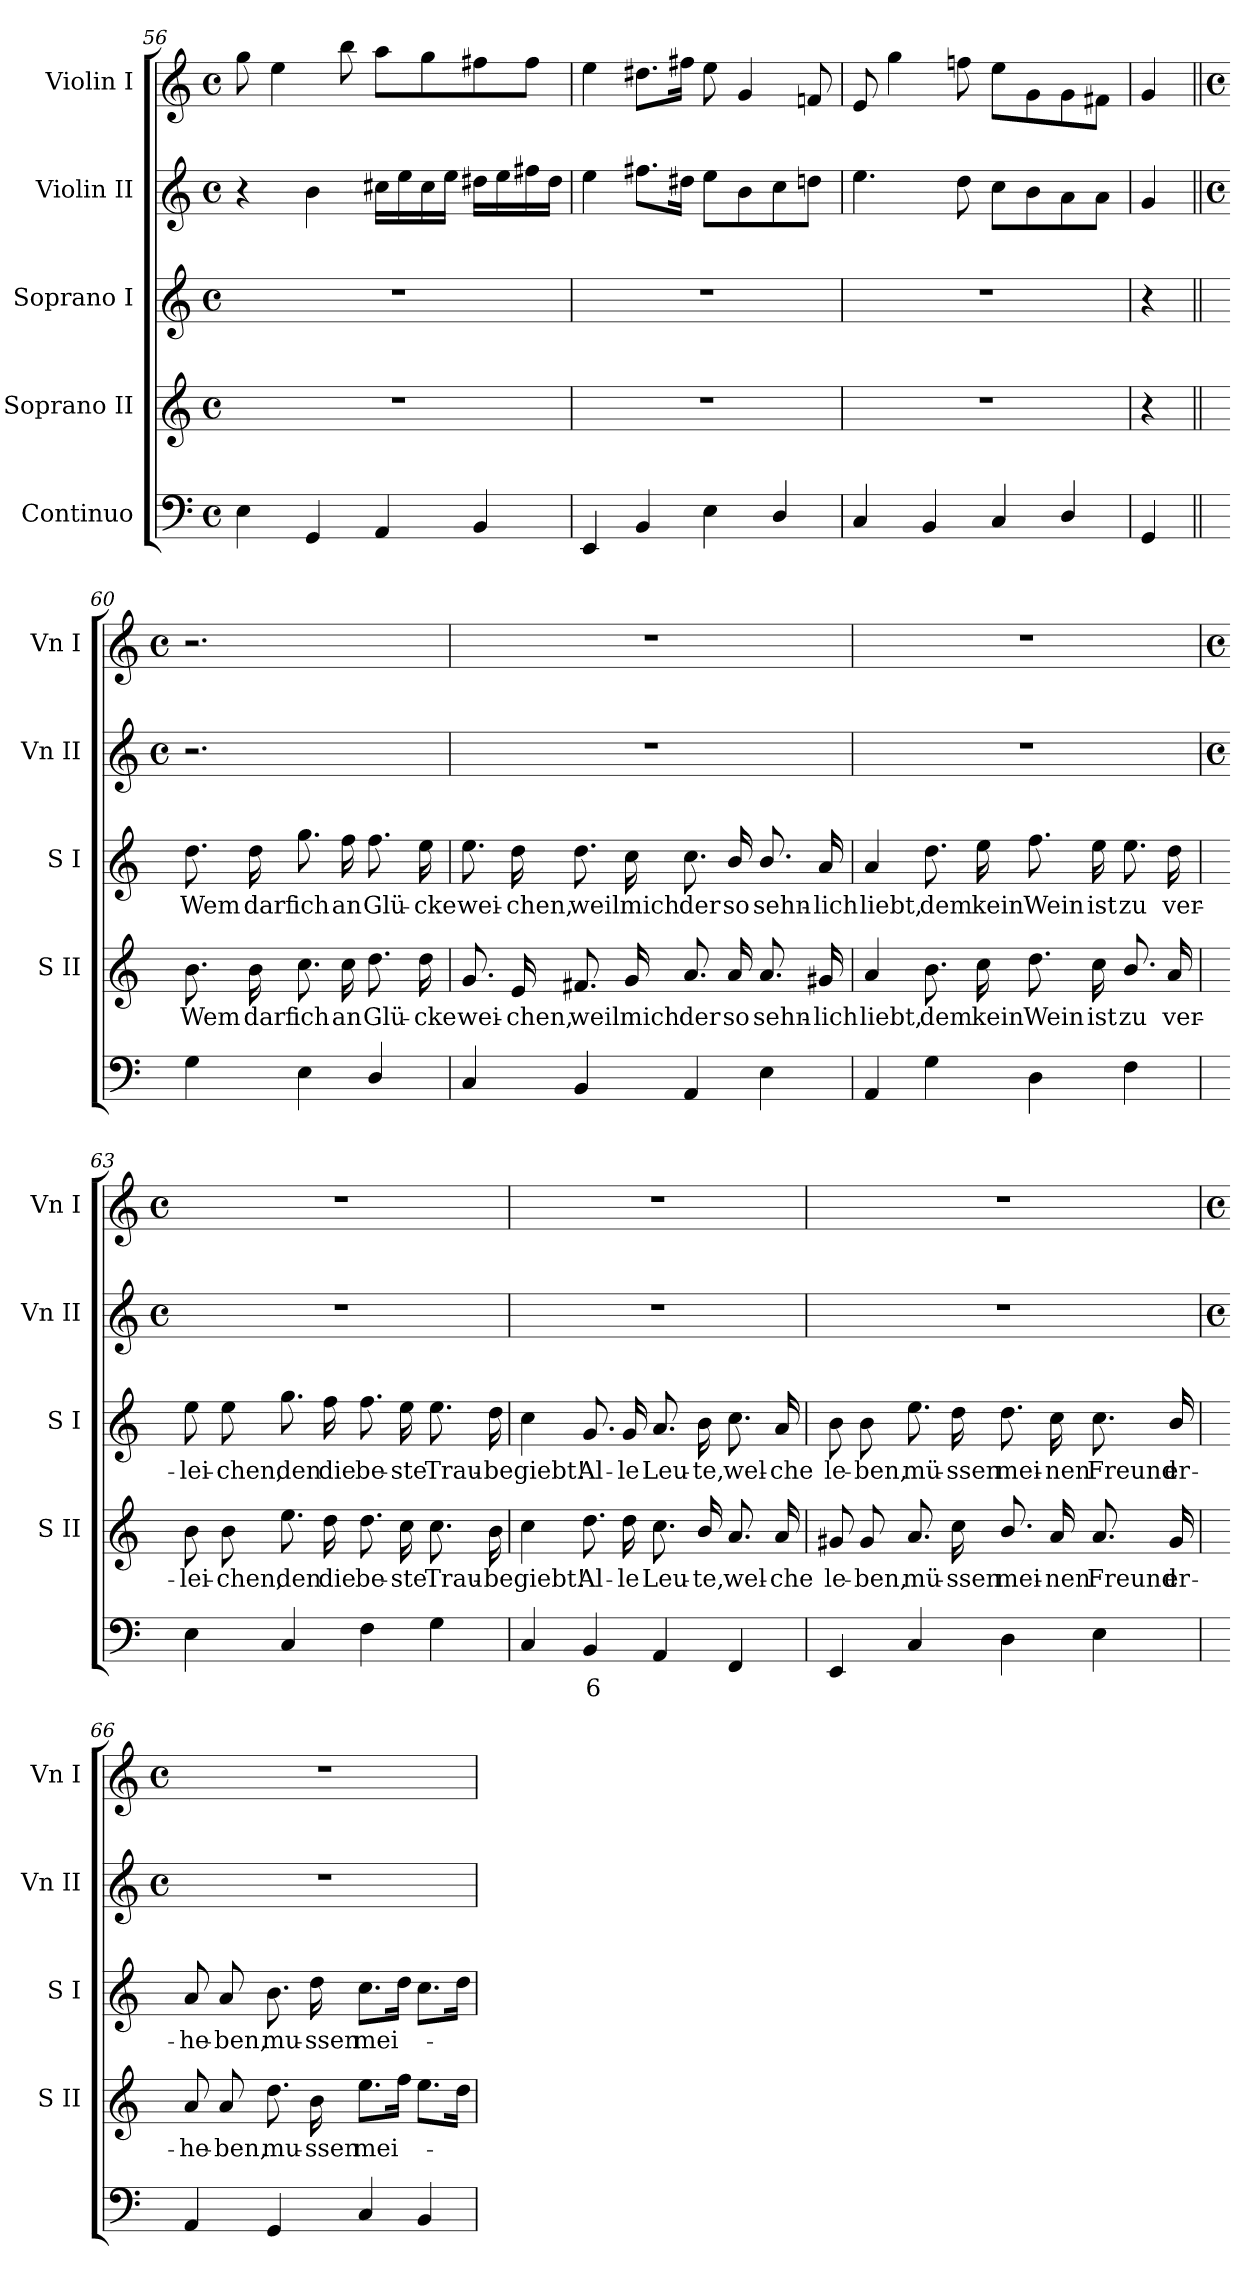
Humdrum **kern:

**kern	**text	**kern	**text	**kern	**text	**kern	**kern
*part5	*part5	*part4	*part4	*part3	*part3	*part2	*part1
*staff5	*staff5	*staff4	*staff4	*staff3	*staff3	*staff2	*staff1
*I"Continuo	*	*I"Soprano II	*	*I"Soprano I	*	*I"Violin II	*I"Violin I
*	*	*I'S II	*	*I'S I	*	*I'Vn II	*I'Vn I
*clefF4	*	*clefG2	*	*clefG2	*	*clefG2	*clefG2
*k[]	*	*k[]	*	*k[]	*	*k[]	*k[]
*C:	*	*C:	*	*C:	*	*C:	*C:
*M4/4	*	*M4/4	*	*M4/4	*	*M4/4	*M4/4
*met(c)	*	*met(c)	*	*met(c)	*	*met(c)	*met(c)
=56	=56	=56	=56	=56	=56	=56	=56
4E	.	1r	.	1r	.	4r	8gg
.	.	.	.	.	.	.	4ee
4GG	.	.	.	.	.	4b	.
.	.	.	.	.	.	.	8bb
4AA	.	.	.	.	.	16cc#XLL	8aaL
.	.	.	.	.	.	16ee	.
.	.	.	.	.	.	16cc#	8gg
.	.	.	.	.	.	16eeJJ	.
4BB	.	.	.	.	.	16dd#XLL	8ff#X
.	.	.	.	.	.	16ee	.
.	.	.	.	.	.	16ff#X	8ff#J
.	.	.	.	.	.	16dd#JJ	.
=57	=57	=57	=57	=57	=57	=57	=57
4EE	.	1r	.	1r	.	4ee	4ee
4BB	.	.	.	.	.	8.ff#XL	8.dd#XL
.	.	.	.	.	.	16dd#XJ	16ff#XJ
4E	.	.	.	.	.	8eeL	8ee
.	.	.	.	.	.	8b	4g
4D/	.	.	.	.	.	8cc	.
.	.	.	.	.	.	8ddnJ	8fn
=58	=58	=58	=58	=58	=58	=58	=58
4C	.	1r	.	1r	.	4.ee	8e
.	.	.	.	.	.	.	4gg
4BB	.	.	.	.	.	.	.
.	.	.	.	.	.	8dd	8ffn
4C	.	.	.	.	.	8ccL	8eeL
.	.	.	.	.	.	8b	8g
4D/	.	.	.	.	.	8a	8g
.	.	.	.	.	.	8aJ	8f#XJ
=59	=59	=59	=59	=59	=59	=59	=59
4GG	.	4r	.	4r	.	4g	4g
!!LO:LB:g=z
=60||	=60||	=60||	=60||	=60||	=60||	=60||	=60||
*	*	*	*	*	*	*M4/4	*M4/4
*	*	*	*	*	*	*met(c)	*met(c)
!	!	!	!LO:LY:b	!	!LO:LY:b	!	!
4G	.	8.b	Wem	8.dd	Wem	2.r	2.r
!	!	!	!LO:LY:b	!	!LO:LY:b	!	!
.	.	16b	darf	16dd	darf	.	.
!	!	!	!LO:LY:b	!	!LO:LY:b	!	!
4E	.	8.cc	ich	8.gg	ich	.	.
!	!	!	!LO:LY:b	!	!LO:LY:b	!	!
.	.	16cc	an	16ff	an	.	.
!	!	!	!LO:LY:b	!	!LO:LY:b	!	!
4D/	.	8.dd	Glü-	8.ff	Glü-	.	.
!	!	!	!LO:LY:b	!	!LO:LY:b	!	!
.	.	16dd	-cke	16ee	-cke	.	.
=61	=61	=61	=61	=61	=61	=61	=61
!	!	!	!LO:LY:b	!	!LO:LY:b	!	!
4C	.	8.g	wei-	8.ee	wei-	1r	1r
!	!	!	!LO:LY:b	!	!LO:LY:b	!	!
.	.	16e	-chen,	16dd	-chen,	.	.
!	!	!	!LO:LY:b	!	!LO:LY:b	!	!
4BB	.	8.f#X	weil	8.dd	weil	.	.
!	!	!	!LO:LY:b	!	!LO:LY:b	!	!
.	.	16g	mich	16cc	mich	.	.
!	!	!	!LO:LY:b	!	!LO:LY:b	!	!
4AA	.	8.a	der	8.cc	der	.	.
!	!	!	!LO:LY:b	!	!LO:LY:b	!	!
.	.	16a	so	16b/	so	.	.
!	!	!	!LO:LY:b	!	!LO:LY:b	!	!
4E	.	8.a	sehn-	8.b/	sehn-	.	.
!	!	!	!LO:LY:b	!	!LO:LY:b	!	!
.	.	16g#X	-lich	16a	-lich	.	.
=62	=62	=62	=62	=62	=62	=62	=62
!	!	!	!LO:LY:b	!	!LO:LY:b	!	!
4AA	.	4a	liebt,	4a	liebt,	1r	1r
!	!	!	!LO:LY:b	!	!LO:LY:b	!	!
4G	.	8.b	dem	8.dd	dem	.	.
!	!	!	!LO:LY:b	!	!LO:LY:b	!	!
.	.	16cc	kein	16ee	kein	.	.
!	!	!	!LO:LY:b	!	!LO:LY:b	!	!
4D	.	8.dd	Wein	8.ff	Wein	.	.
!	!	!	!LO:LY:b	!	!LO:LY:b	!	!
.	.	16cc	ist	16ee	ist	.	.
!	!	!	!LO:LY:b	!	!LO:LY:b	!	!
4F	.	8.b/	zu	8.ee	zu	.	.
!	!	!	!LO:LY:b	!	!LO:LY:b	!	!
.	.	16a	ver-	16dd	ver-	.	.
!!LO:LB:g=z
=63	=63	=63	=63	=63	=63	=63	=63
*	*	*	*	*	*	*M4/4	*M4/4
*	*	*	*	*	*	*met(c)	*met(c)
!	!	!	!LO:LY:b	!	!LO:LY:b	!	!
4E	.	8b	-lei-	8ee	-lei-	1r	1r
!	!	!	!LO:LY:b	!	!LO:LY:b	!	!
.	.	8b	-chen,	8ee	-chen,	.	.
!	!	!	!LO:LY:b	!	!LO:LY:b	!	!
4C	.	8.ee	den	8.gg	den	.	.
!	!	!	!LO:LY:b	!	!LO:LY:b	!	!
.	.	16dd	die	16ff	die	.	.
!	!	!	!LO:LY:b	!	!LO:LY:b	!	!
4F	.	8.dd	be-	8.ff	be-	.	.
!	!	!	!LO:LY:b	!	!LO:LY:b	!	!
.	.	16cc	-ste	16ee	-ste	.	.
!	!	!	!LO:LY:b	!	!LO:LY:b	!	!
4G	.	8.cc	Trau-	8.ee	Trau-	.	.
!	!	!	!LO:LY:b	!	!LO:LY:b	!	!
.	.	16b	-be	16dd	-be	.	.
=64	=64	=64	=64	=64	=64	=64	=64
!	!	!	!LO:LY:b	!	!LO:LY:b	!	!
4C	.	4cc	giebt!	4cc	giebt!	1r	1r
!	!LO:LY:b	!	!LO:LY:b	!	!LO:LY:b	!	!
4BB	6	8.dd	Al-	8.g	Al-	.	.
!	!	!	!LO:LY:b	!	!LO:LY:b	!	!
.	.	16dd	-le	16g	-le	.	.
!	!	!	!LO:LY:b	!	!LO:LY:b	!	!
4AA	.	8.cc	Leu-	8.a	Leu-	.	.
!	!	!	!LO:LY:b	!	!LO:LY:b	!	!
.	.	16b/	-te,	16b	-te,	.	.
!	!	!	!LO:LY:b	!	!LO:LY:b	!	!
4FF	.	8.a	wel-	8.cc	wel-	.	.
!	!	!	!LO:LY:b	!	!LO:LY:b	!	!
.	.	16a	-che	16a	-che	.	.
=65	=65	=65	=65	=65	=65	=65	=65
!	!	!	!LO:LY:b	!	!LO:LY:b	!	!
4EE	.	8g#X	le-	8b	le-	1r	1r
!	!	!	!LO:LY:b	!	!LO:LY:b	!	!
.	.	8g#	-ben,	8b	-ben,	.	.
!	!	!	!LO:LY:b	!	!LO:LY:b	!	!
4C	.	8.a	mü-	8.ee	mü-	.	.
!	!	!	!LO:LY:b	!	!LO:LY:b	!	!
.	.	16cc	-ssen	16dd	-ssen	.	.
!	!	!	!LO:LY:b	!	!LO:LY:b	!	!
4D	.	8.b/	mei-	8.dd	mei-	.	.
!	!	!	!LO:LY:b	!	!LO:LY:b	!	!
.	.	16a	-nen	16cc	-nen	.	.
!	!	!	!LO:LY:b	!	!LO:LY:b	!	!
4E	.	8.a	Freund	8.cc	Freund	.	.
!	!	!	!LO:LY:b	!	!LO:LY:b	!	!
.	.	16g#	er-	16b/	er-	.	.
!!LO:LB:g=z
=66	=66	=66	=66	=66	=66	=66	=66
*	*	*	*	*	*	*M4/4	*M4/4
*	*	*	*	*	*	*met(c)	*met(c)
!	!	!	!LO:LY:b	!	!LO:LY:b	!	!
4AA	.	8a	-he-	8a	-he-	1r	1r
!	!	!	!LO:LY:b	!	!LO:LY:b	!	!
.	.	8a	-ben,	8a	-ben,	.	.
!	!	!	!LO:LY:b	!	!LO:LY:b	!	!
4GG	.	8.dd	mu-	8.b	mu-	.	.
!	!	!	!LO:LY:b	!	!LO:LY:b	!	!
.	.	16b	-ssen	16dd	-ssen	.	.
!	!	!	!LO:LY:b	!	!LO:LY:b	!	!
4C	.	8.eeL	mei-	8.ccL	mei-	.	.
.	.	16ffJ	.	16ddJ	.	.	.
4BB	.	8.eeL	.	8.ccL	.	.	.
.	.	16ddJ	.	16ddJ	.	.	.
=	=	=	=	=	=	=	=
*-	*-	*-	*-	*-	*-	*-	*-
